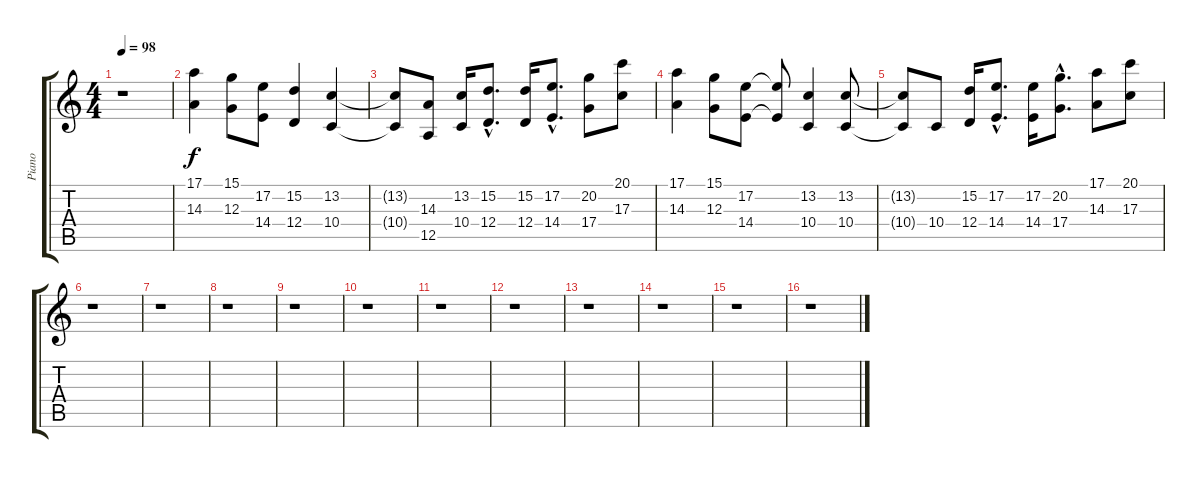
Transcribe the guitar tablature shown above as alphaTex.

\track ("Piano" "Piano") {instrument brightacousticpiano}
\staff {score tabs}
\tuning (E4 B3 G3 D3 A2 E2) {hide}
\ts (4 4)
\tempo 98
\clef g2
\ks c
r.1{dy f instrument brightacousticpiano} |
(17.1 14.3).4 (15.1 12.3).8 (17.2 14.4).8 (15.2 12.4).4 (13.2 10.4).4 |
(13.2{t} 10.4{t}).8 (14.3 12.5).8 (13.2 10.4).16 (15.2{hac} 12.4{hac}).8{d} (15.2 12.4).16 (17.2{hac} 14.4{hac}).8{d} (20.2 17.4).8 (20.1 17.3).8 |
(17.1 14.3).4 (15.1 12.3).8 (17.2 14.4).8 (17.2{t} 14.4{t}).8 (13.2 10.4).4 (13.2 10.4).8 |
(13.2{t} 10.4{t}).8 10.4.8 (15.2 12.4).16 (17.2{hac} 14.4{hac}).8{d} (17.2 14.4).16 (20.2{hac} 17.4{hac}).8{d} (17.1 14.3).8 (20.1 17.3).8 |
r.1 |
r.1 |
r.1 |
r.1 |
r.1 |
r.1 |
r.1 |
r.1 |
r.1 |
r.1 |
r.1
